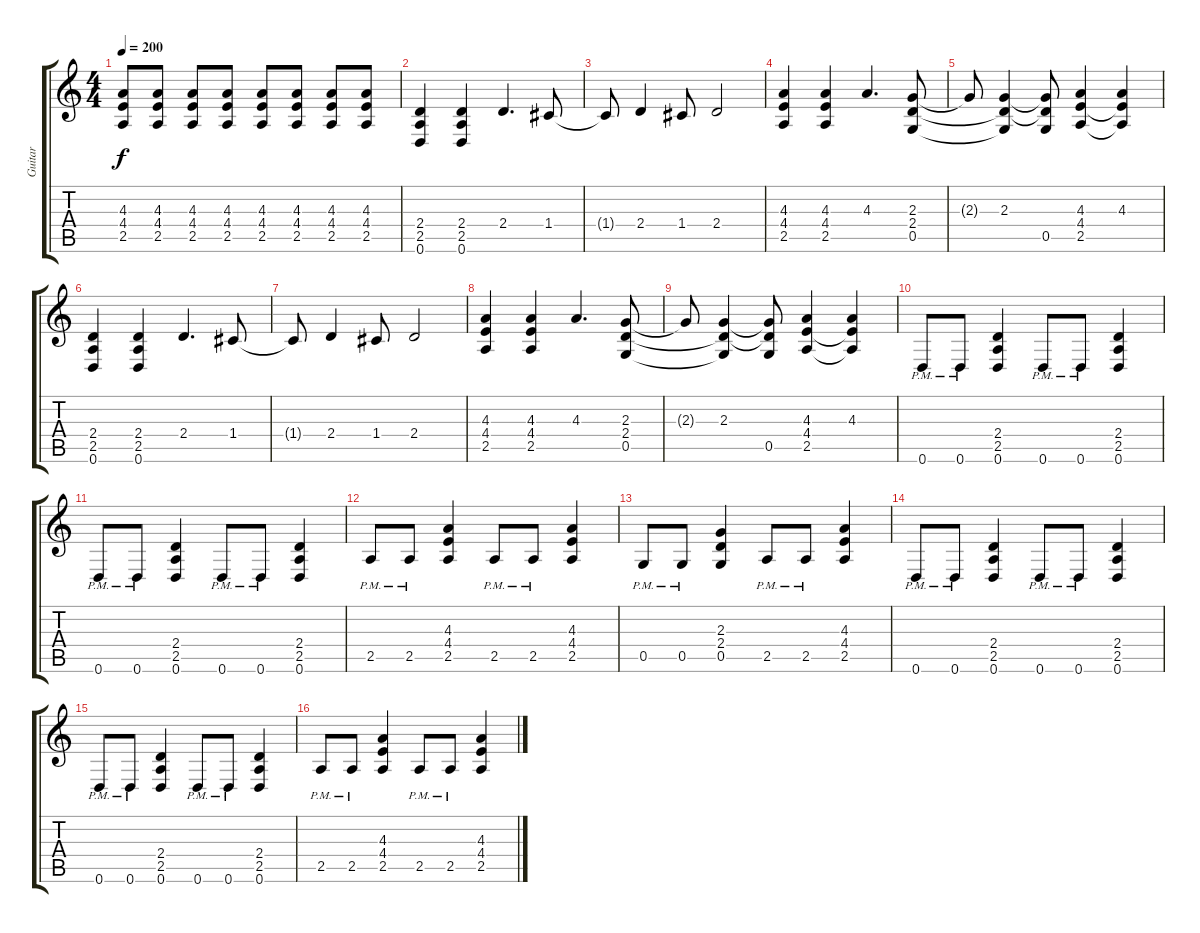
\track ("Guitar" "Guitar") {instrument distortionguitar}
\staff {score tabs}
\tuning (D4 A3 F3 C3 G2 D2) {hide}
\ts (4 4)
\tempo 200
\clef g2
\ks c
(4.3 4.4 2.5).8{dy f} (4.3 4.4 2.5).8 (4.3 4.4 2.5).8 (4.3 4.4 2.5).8 (4.3 4.4 2.5).8 (4.3 4.4 2.5).8 (4.3 4.4 2.5).8 (4.3 4.4 2.5).8 |
(2.4 2.5 0.6).4 (2.4 2.5 0.6).4 2.4.4{d} 1.4.8 |
1.4{t}.8 2.4.4 1.4.8 2.4.2 |
(4.3 4.4 2.5).4 (4.3 4.4 2.5).4 4.3.4{d} (2.3 2.4 0.5).8 |
2.3{t}.8 (2.3 2.4{t} 0.5{t}).4 (2.3{t} 2.4{t} 0.5).8 (4.3 4.4 2.5).4 (4.3 4.4{t} 2.5{t}).4 |
(2.4 2.5 0.6).4 (2.4 2.5 0.6).4 2.4.4{d} 1.4.8 |
1.4{t}.8 2.4.4 1.4.8 2.4.2 |
(4.3 4.4 2.5).4 (4.3 4.4 2.5).4 4.3.4{d} (2.3 2.4 0.5).8 |
2.3{t}.8 (2.3 2.4{t} 0.5{t}).4 (2.3{t} 2.4{t} 0.5).8 (4.3 4.4 2.5).4 (4.3 4.4{t} 2.5{t}).4 |
0.6{pm}.8 0.6{pm}.8 (2.4 2.5 0.6).4 0.6{pm}.8 0.6{pm}.8 (2.4 2.5 0.6).4 |
0.6{pm}.8 0.6{pm}.8 (2.4 2.5 0.6).4 0.6{pm}.8 0.6{pm}.8 (2.4 2.5 0.6).4 |
2.5{pm}.8 2.5{pm}.8 (4.3 4.4 2.5).4 2.5{pm}.8 2.5{pm}.8 (4.3 4.4 2.5).4 |
0.5{pm}.8 0.5{pm}.8 (2.3 2.4 0.5).4 2.5{pm}.8 2.5{pm}.8 (4.3 4.4 2.5).4 |
0.6{pm}.8 0.6{pm}.8 (2.4 2.5 0.6).4 0.6{pm}.8 0.6{pm}.8 (2.4 2.5 0.6).4 |
0.6{pm}.8 0.6{pm}.8 (2.4 2.5 0.6).4 0.6{pm}.8 0.6{pm}.8 (2.4 2.5 0.6).4 |
2.5{pm}.8 2.5{pm}.8 (4.3 4.4 2.5).4 2.5{pm}.8 2.5{pm}.8 (4.3 4.4 2.5).4
